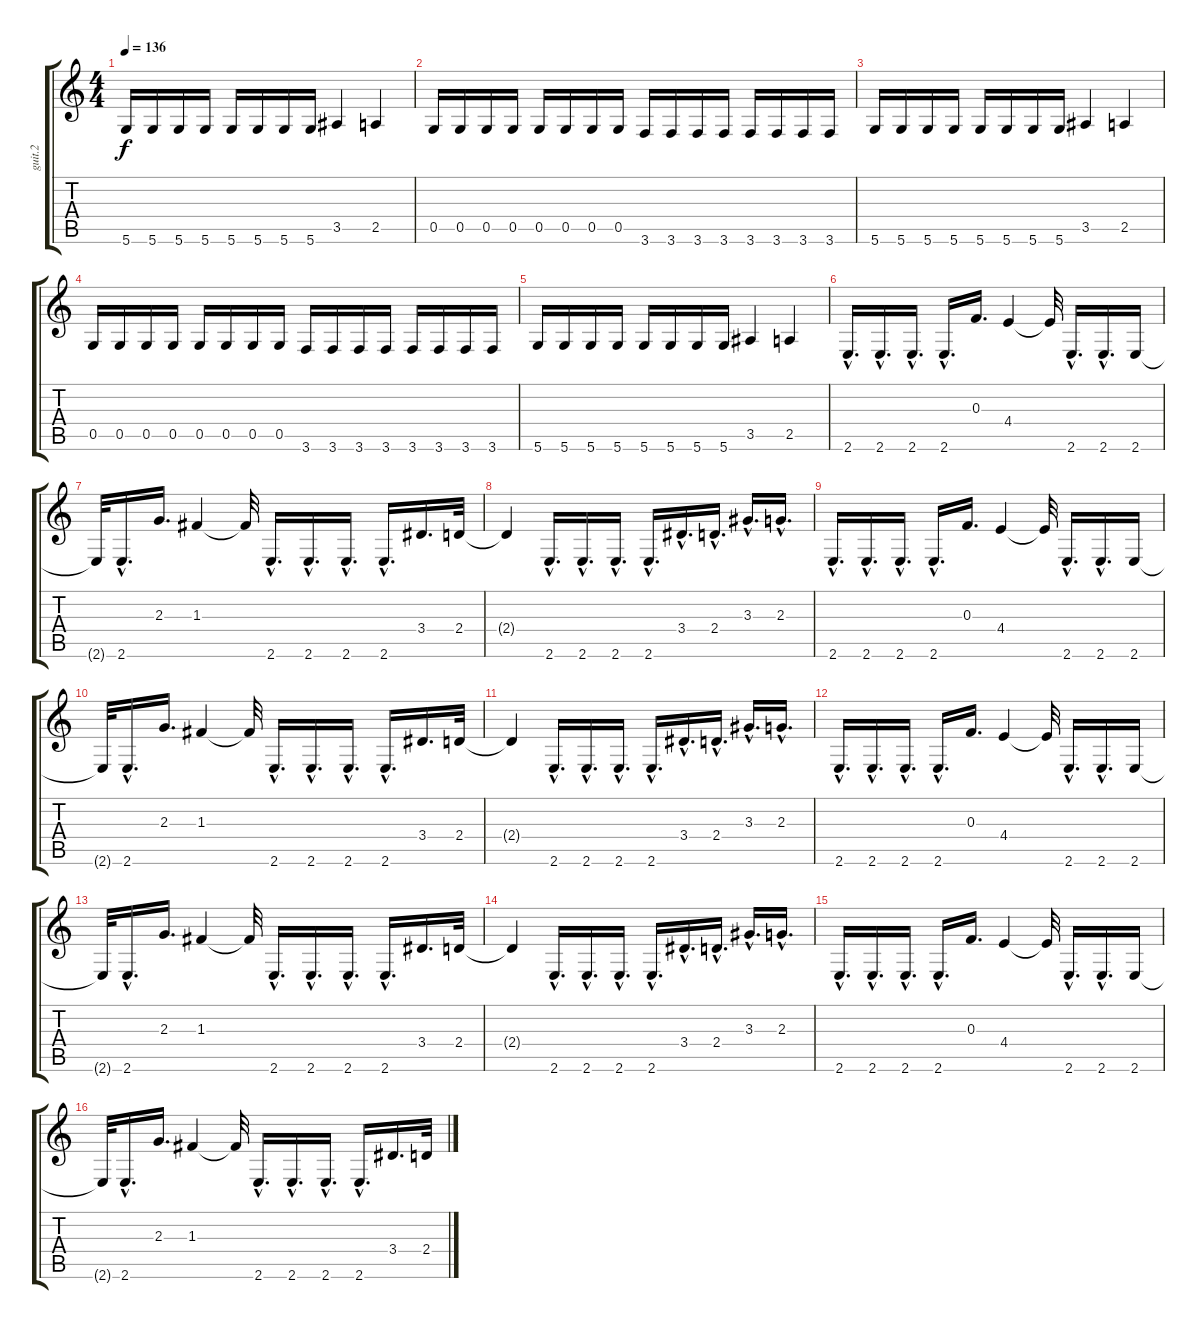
\track ("guit.2" "guit.2") {instrument overdrivenguitar}
\staff {score tabs}
\tuning (D4 A3 F3 C3 G2 D2) {hide}
\ts (4 4)
\tempo 136
\clef g2
\ks c
5.6.16{dy f} 5.6.16 5.6.16 5.6.16 5.6.16 5.6.16 5.6.16 5.6.16 3.5.4 2.5.4 |
0.5.16 0.5.16 0.5.16 0.5.16 0.5.16 0.5.16 0.5.16 0.5.16 3.6.16 3.6.16 3.6.16 3.6.16 3.6.16 3.6.16 3.6.16 3.6.16 |
5.6.16 5.6.16 5.6.16 5.6.16 5.6.16 5.6.16 5.6.16 5.6.16 3.5.4 2.5.4 |
0.5.16 0.5.16 0.5.16 0.5.16 0.5.16 0.5.16 0.5.16 0.5.16 3.6.16 3.6.16 3.6.16 3.6.16 3.6.16 3.6.16 3.6.16 3.6.16 |
5.6.16 5.6.16 5.6.16 5.6.16 5.6.16 5.6.16 5.6.16 5.6.16 3.5.4 2.5.4 |
2.6{hac}.16{d} 2.6{hac}.16{d} 2.6{hac}.16{d} 2.6{hac}.16{d} 0.3.16{d} 4.4.4 4.4{t}.32 2.6{hac}.16{d} 2.6{hac}.16{d} 2.6.16 |
2.6{t}.32 2.6{hac}.16{d} 2.3.16{d} 1.3.4 1.3{t}.32 2.6{hac}.16{d} 2.6{hac}.16{d} 2.6{hac}.16{d} 2.6{hac}.16{d} 3.4.16{d} 2.4.32 |
2.4{t}.4 2.6{hac}.16{d} 2.6{hac}.16{d} 2.6{hac}.16{d} 2.6{hac}.16{d} 3.4{hac}.16{d} 2.4{hac}.16{d} 3.3{hac}.16{d} 2.3{hac}.16{d} |
2.6{hac}.16{d} 2.6{hac}.16{d} 2.6{hac}.16{d} 2.6{hac}.16{d} 0.3.16{d} 4.4.4 4.4{t}.32 2.6{hac}.16{d} 2.6{hac}.16{d} 2.6.16 |
2.6{t}.32 2.6{hac}.16{d} 2.3.16{d} 1.3.4 1.3{t}.32 2.6{hac}.16{d} 2.6{hac}.16{d} 2.6{hac}.16{d} 2.6{hac}.16{d} 3.4.16{d} 2.4.32 |
2.4{t}.4 2.6{hac}.16{d} 2.6{hac}.16{d} 2.6{hac}.16{d} 2.6{hac}.16{d} 3.4{hac}.16{d} 2.4{hac}.16{d} 3.3{hac}.16{d} 2.3{hac}.16{d} |
2.6{hac}.16{d} 2.6{hac}.16{d} 2.6{hac}.16{d} 2.6{hac}.16{d} 0.3.16{d} 4.4.4 4.4{t}.32 2.6{hac}.16{d} 2.6{hac}.16{d} 2.6.16 |
2.6{t}.32 2.6{hac}.16{d} 2.3.16{d} 1.3.4 1.3{t}.32 2.6{hac}.16{d} 2.6{hac}.16{d} 2.6{hac}.16{d} 2.6{hac}.16{d} 3.4.16{d} 2.4.32 |
2.4{t}.4 2.6{hac}.16{d} 2.6{hac}.16{d} 2.6{hac}.16{d} 2.6{hac}.16{d} 3.4{hac}.16{d} 2.4{hac}.16{d} 3.3{hac}.16{d} 2.3{hac}.16{d} |
2.6{hac}.16{d} 2.6{hac}.16{d} 2.6{hac}.16{d} 2.6{hac}.16{d} 0.3.16{d} 4.4.4 4.4{t}.32 2.6{hac}.16{d} 2.6{hac}.16{d} 2.6.16 |
2.6{t}.32 2.6{hac}.16{d} 2.3.16{d} 1.3.4 1.3{t}.32 2.6{hac}.16{d} 2.6{hac}.16{d} 2.6{hac}.16{d} 2.6{hac}.16{d} 3.4.16{d} 2.4.32
